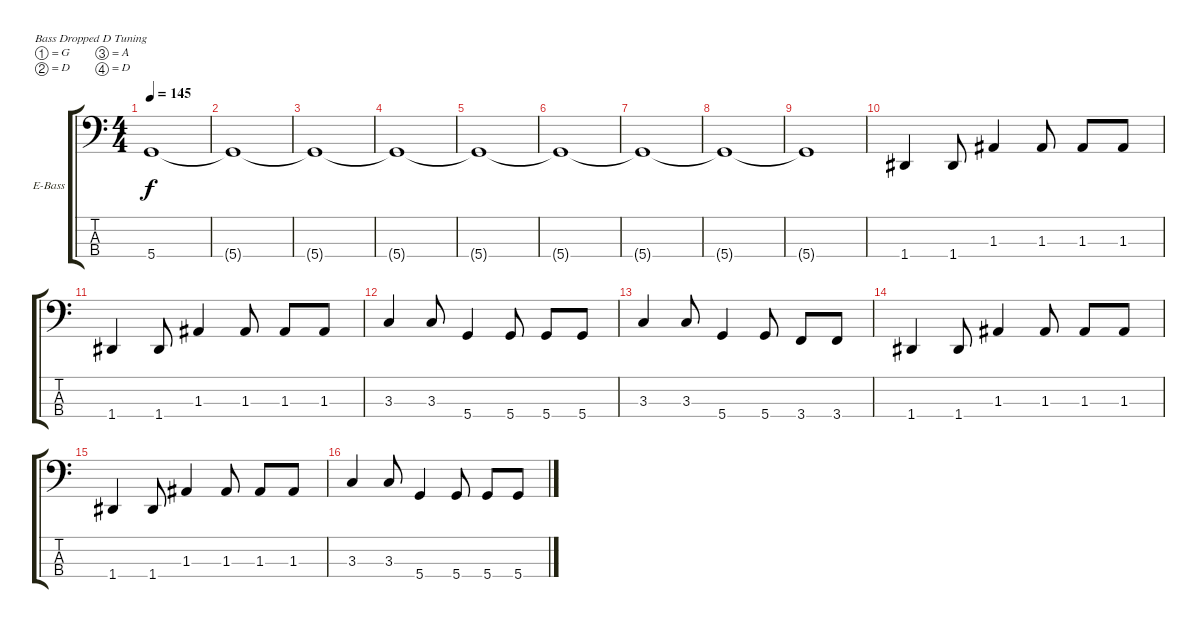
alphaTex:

\defaultSystemsLayout 4
\bracketExtendMode groupsimilarinstruments
\firstSystemTrackNameOrientation horizontal
\otherSystemsTrackNameOrientation horizontal
\track ("Electric Bass" "E-Bass") {instrument electricbassfinger}
\staff {score tabs}
\tuning (G2 D2 A1 D1)
\ts (4 4)
\tempo 145
\clef f4
\ks c
5.4{t}.1{dy f} |
5.4{t}.1 |
5.4{t}.1 |
5.4{t}.1 |
5.4{t}.1 |
5.4{t}.1 |
5.4{t}.1 |
5.4{t}.1 |
5.4{t}.1 |
1.4.4 1.4.8 1.3.4 1.3.8 1.3.8 1.3.8 |
1.4.4 1.4.8 1.3.4 1.3.8 1.3.8 1.3.8 |
3.3.4 3.3.8 5.4.4 5.4.8 5.4.8 5.4.8 |
3.3.4 3.3.8 5.4.4 5.4.8 3.4.8 3.4.8 |
1.4.4 1.4.8 1.3.4 1.3.8 1.3.8 1.3.8 |
1.4.4 1.4.8 1.3.4 1.3.8 1.3.8 1.3.8 |
3.3.4 3.3.8 5.4.4 5.4.8 5.4.8 5.4.8
